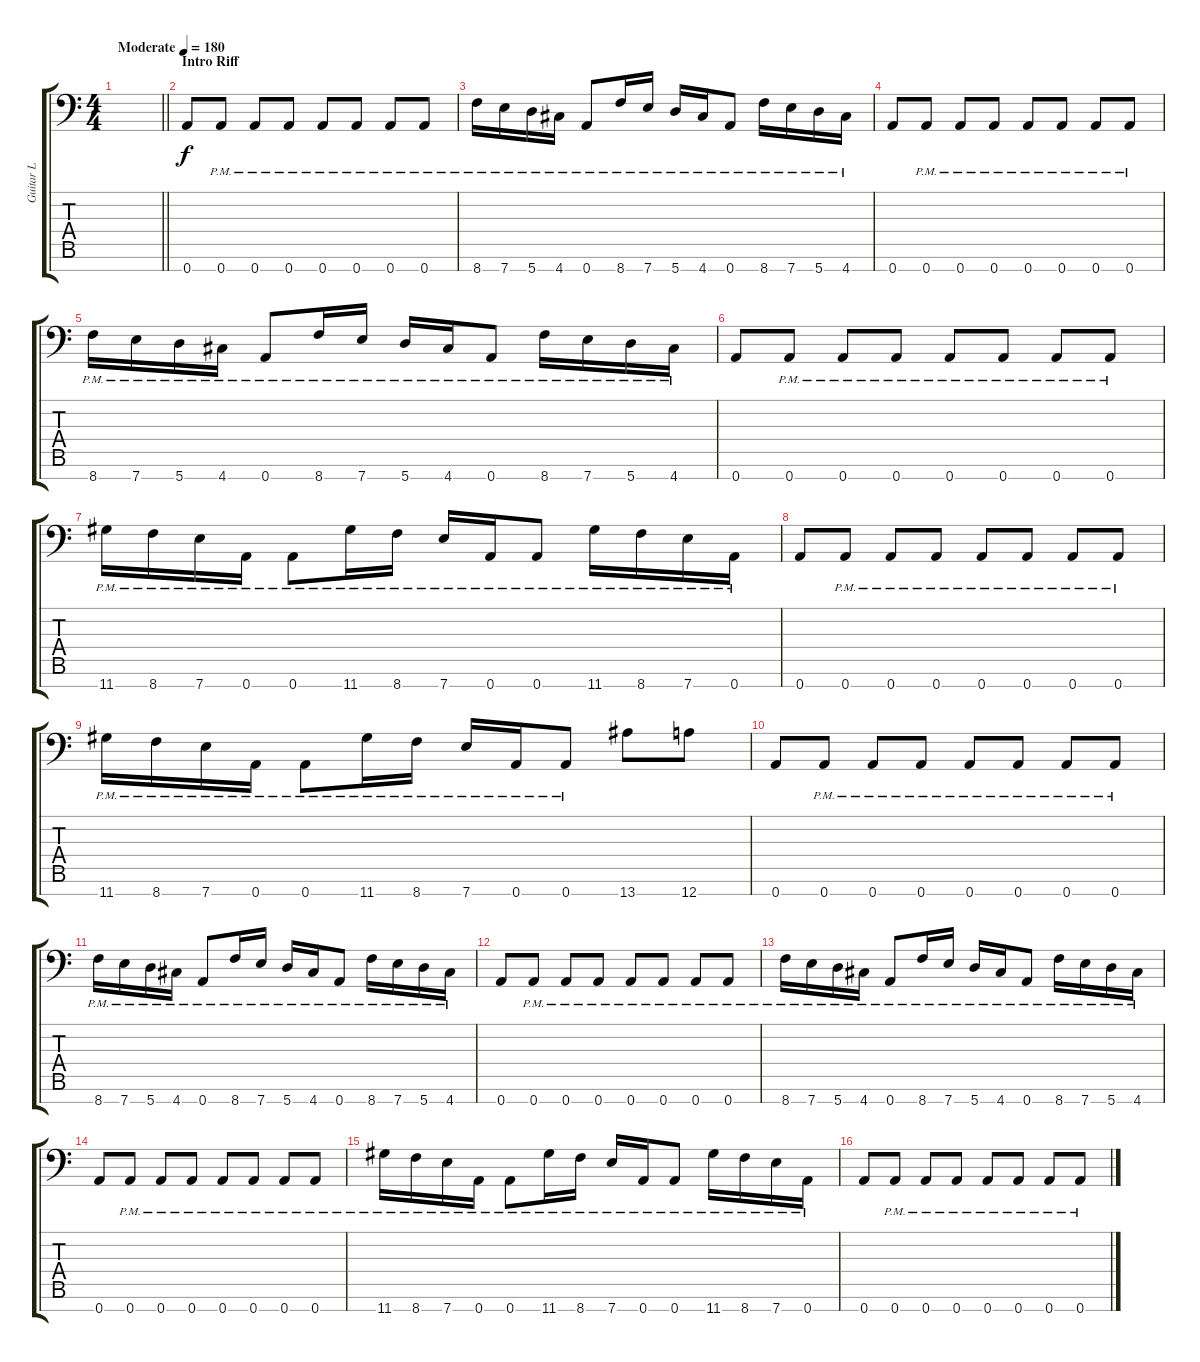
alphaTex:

\track ("Guitar L" "Guitar L") {instrument distortionguitar}
\staff {score tabs}
\tuning (E4 B3 G3 D3 A2 E2 A1) {hide}
\ts (4 4)
\tempo (180 "Moderate")
\clef f4
\barLineRight lightlight
\ks c
|
\section ("" "Intro Riff")
0.7.8 0.7{pm}.8 0.7{pm}.8 0.7{pm}.8 0.7{pm}.8 0.7{pm}.8 0.7{pm}.8 0.7{pm}.8 |
8.7{pm}.16 7.7{pm}.16 5.7{pm}.16 4.7{pm}.16 0.7{pm}.8 8.7{pm}.16 7.7{pm}.16 5.7{pm}.16 4.7{pm}.16 0.7{pm}.8 8.7{pm}.16 7.7{pm}.16 5.7{pm}.16 4.7{pm}.16 |
0.7.8 0.7{pm}.8 0.7{pm}.8 0.7{pm}.8 0.7{pm}.8 0.7{pm}.8 0.7{pm}.8 0.7{pm}.8 |
8.7{pm}.16 7.7{pm}.16 5.7{pm}.16 4.7{pm}.16 0.7{pm}.8 8.7{pm}.16 7.7{pm}.16 5.7{pm}.16 4.7{pm}.16 0.7{pm}.8 8.7{pm}.16 7.7{pm}.16 5.7{pm}.16 4.7{pm}.16 |
0.7.8 0.7{pm}.8 0.7{pm}.8 0.7{pm}.8 0.7{pm}.8 0.7{pm}.8 0.7{pm}.8 0.7{pm}.8 |
11.7{pm}.16 8.7{pm}.16 7.7{pm}.16 0.7{pm}.16 0.7{pm}.8 11.7{pm}.16 8.7{pm}.16 7.7{pm}.16 0.7{pm}.16 0.7{pm}.8 11.7{pm}.16 8.7{pm}.16 7.7{pm}.16 0.7{pm}.16 |
0.7.8 0.7{pm}.8 0.7{pm}.8 0.7{pm}.8 0.7{pm}.8 0.7{pm}.8 0.7{pm}.8 0.7{pm}.8 |
11.7{pm}.16 8.7{pm}.16 7.7{pm}.16 0.7{pm}.16 0.7{pm}.8 11.7{pm}.16 8.7{pm}.16 7.7{pm}.16 0.7{pm}.16 0.7{pm}.8 13.7.8 12.7.8 |
0.7.8 0.7{pm}.8 0.7{pm}.8 0.7{pm}.8 0.7{pm}.8 0.7{pm}.8 0.7{pm}.8 0.7{pm}.8 |
8.7{pm}.16 7.7{pm}.16 5.7{pm}.16 4.7{pm}.16 0.7{pm}.8 8.7{pm}.16 7.7{pm}.16 5.7{pm}.16 4.7{pm}.16 0.7{pm}.8 8.7{pm}.16 7.7{pm}.16 5.7{pm}.16 4.7{pm}.16 |
0.7.8 0.7{pm}.8 0.7{pm}.8 0.7{pm}.8 0.7{pm}.8 0.7{pm}.8 0.7{pm}.8 0.7{pm}.8 |
8.7{pm}.16 7.7{pm}.16 5.7{pm}.16 4.7{pm}.16 0.7{pm}.8 8.7{pm}.16 7.7{pm}.16 5.7{pm}.16 4.7{pm}.16 0.7{pm}.8 8.7{pm}.16 7.7{pm}.16 5.7{pm}.16 4.7{pm}.16 |
0.7.8 0.7{pm}.8 0.7{pm}.8 0.7{pm}.8 0.7{pm}.8 0.7{pm}.8 0.7{pm}.8 0.7{pm}.8 |
11.7{pm}.16 8.7{pm}.16 7.7{pm}.16 0.7{pm}.16 0.7{pm}.8 11.7{pm}.16 8.7{pm}.16 7.7{pm}.16 0.7{pm}.16 0.7{pm}.8 11.7{pm}.16 8.7{pm}.16 7.7{pm}.16 0.7{pm}.16 |
0.7.8 0.7{pm}.8 0.7{pm}.8 0.7{pm}.8 0.7{pm}.8 0.7{pm}.8 0.7{pm}.8 0.7{pm}.8
